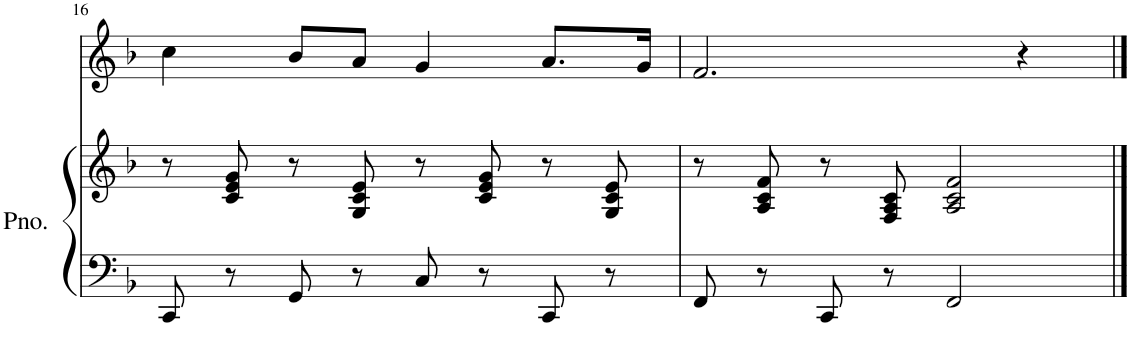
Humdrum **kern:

**kern	**kern	**kern
*part2	*part2	*part1
*staff3	*staff2	*staff1
*I"Piano	*	*I"Voice
*I'Pno.	*	*
!!LO:PB:g=z
*clefF4	*clefG2	*clefG2
*k[b-]	*k[b-]	*k[b-]
*M4/4	*M4/4	*M4/4
=16	=16	=16
8CC/	8r	4cc\
8r	8c/ 8e/ 8g/	.
8GG/	8r	8b-/L
8r	8G/ 8c/ 8e/	8a/J
8C/	8r	4g/
8r	8c/ 8e/ 8g/	.
8CC/	8r	8.a/L
8r	8G/ 8c/ 8e/	.
.	.	16g/Jk
=17	=17	=17
8FF/	8r	2.f/
8r	8A/ 8c/ 8f/	.
8CC/	8r	.
8r	8F/ 8A/ 8c/	.
2FF/	2A/ 2c/ 2f/	.
.	.	4r
==	==	==
*-	*-	*-
